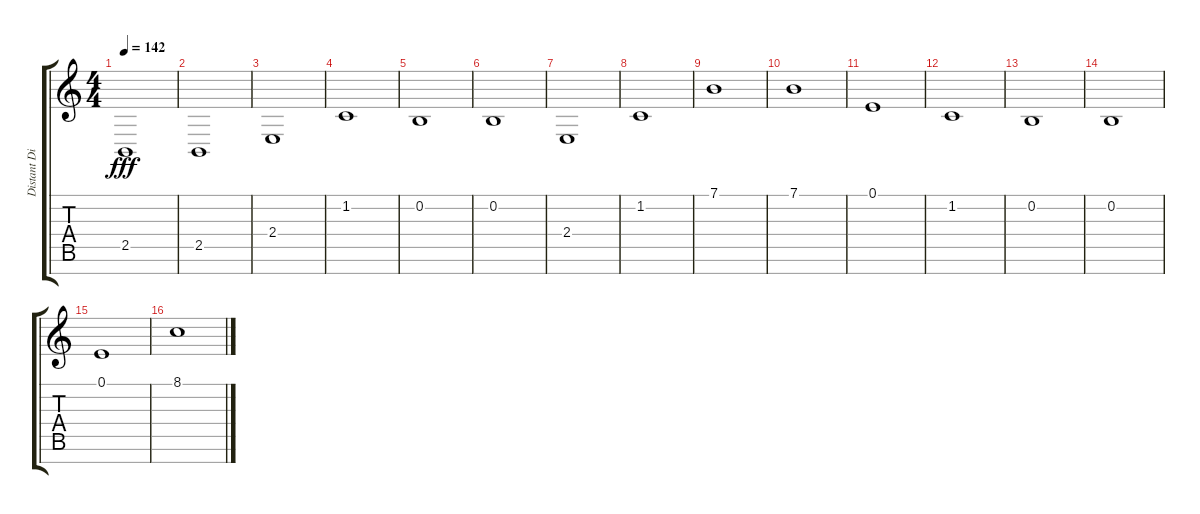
\track ("Distant Dist Pad" "Distant Di") {instrument pad6metallic}
\staff {score tabs}
\tuning (E4 B3 G3 D3 A2 E2 B1) {hide}
\ts (4 4)
\tempo 142
\clef g2
\ks c
2.5.1{dy fff} |
2.5.1 |
2.4.1 |
1.2.1 |
0.2.1 |
0.2.1 |
2.4.1 |
1.2.1 |
7.1.1 |
7.1.1 |
0.1.1 |
1.2.1 |
0.2.1 |
0.2.1 |
0.1.1 |
8.1.1
